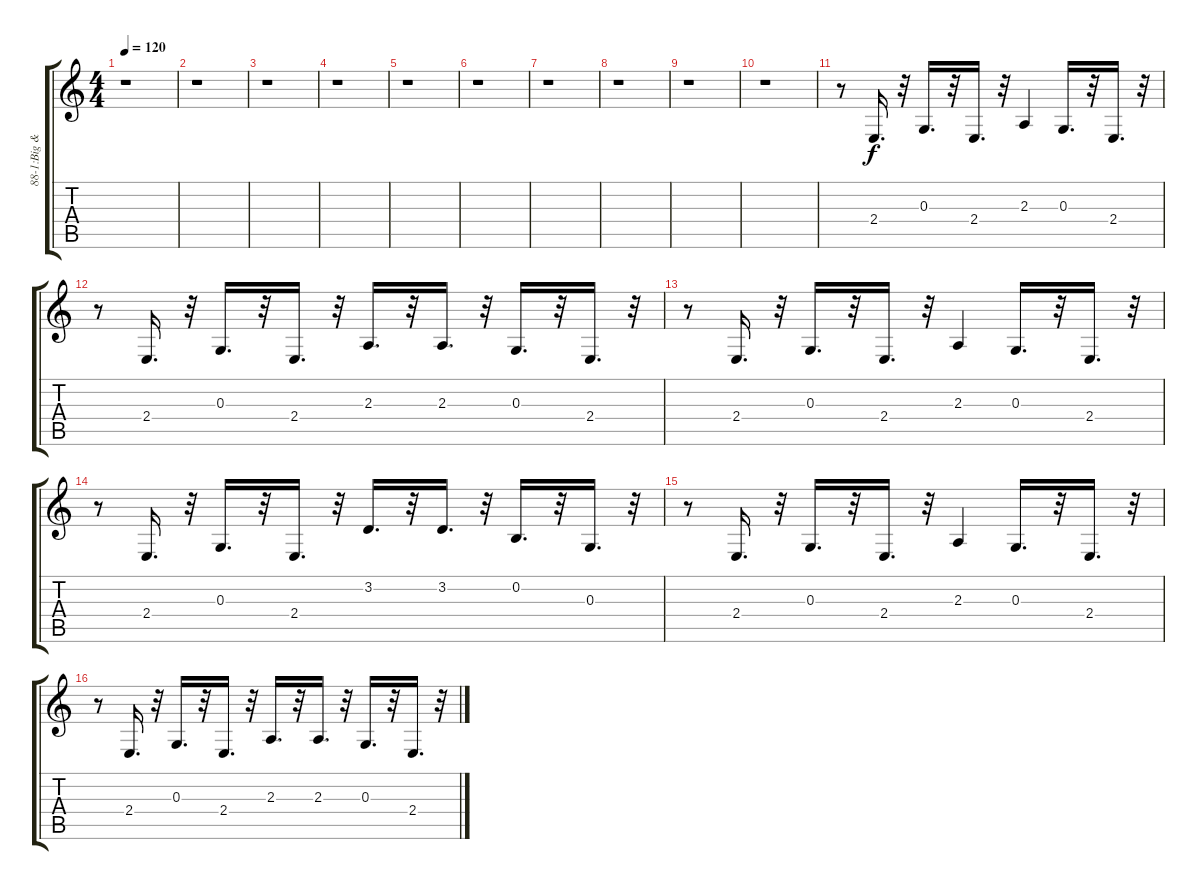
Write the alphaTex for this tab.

\track ("88-1:Big & Raw" "88-1:Big &") {instrument lead8bassandlead}
\staff {score tabs}
\tuning (E4 B3 G3 D3 A2 E2) {hide}
\ts (4 4)
\tempo 120
\clef g2
\ks c
r.1{dy f} |
r.1 |
r.1 |
r.1 |
r.1 |
r.1 |
r.1 |
r.1 |
r.1 |
r.1 |
r.8 2.4.16{d} r.32 0.3.16{d} r.32 2.4.16{d} r.32 2.3.4 0.3.16{d} r.32 2.4.16{d} r.32 |
r.8 2.4.16{d} r.32 0.3.16{d} r.32 2.4.16{d} r.32 2.3.16{d} r.32 2.3.16{d} r.32 0.3.16{d} r.32 2.4.16{d} r.32 |
r.8 2.4.16{d} r.32 0.3.16{d} r.32 2.4.16{d} r.32 2.3.4 0.3.16{d} r.32 2.4.16{d} r.32 |
r.8 2.4.16{d} r.32 0.3.16{d} r.32 2.4.16{d} r.32 3.2.16{d} r.32 3.2.16{d} r.32 0.2.16{d} r.32 0.3.16{d} r.32 |
r.8 2.4.16{d} r.32 0.3.16{d} r.32 2.4.16{d} r.32 2.3.4 0.3.16{d} r.32 2.4.16{d} r.32 |
r.8 2.4.16{d} r.32 0.3.16{d} r.32 2.4.16{d} r.32 2.3.16{d} r.32 2.3.16{d} r.32 0.3.16{d} r.32 2.4.16{d} r.32
